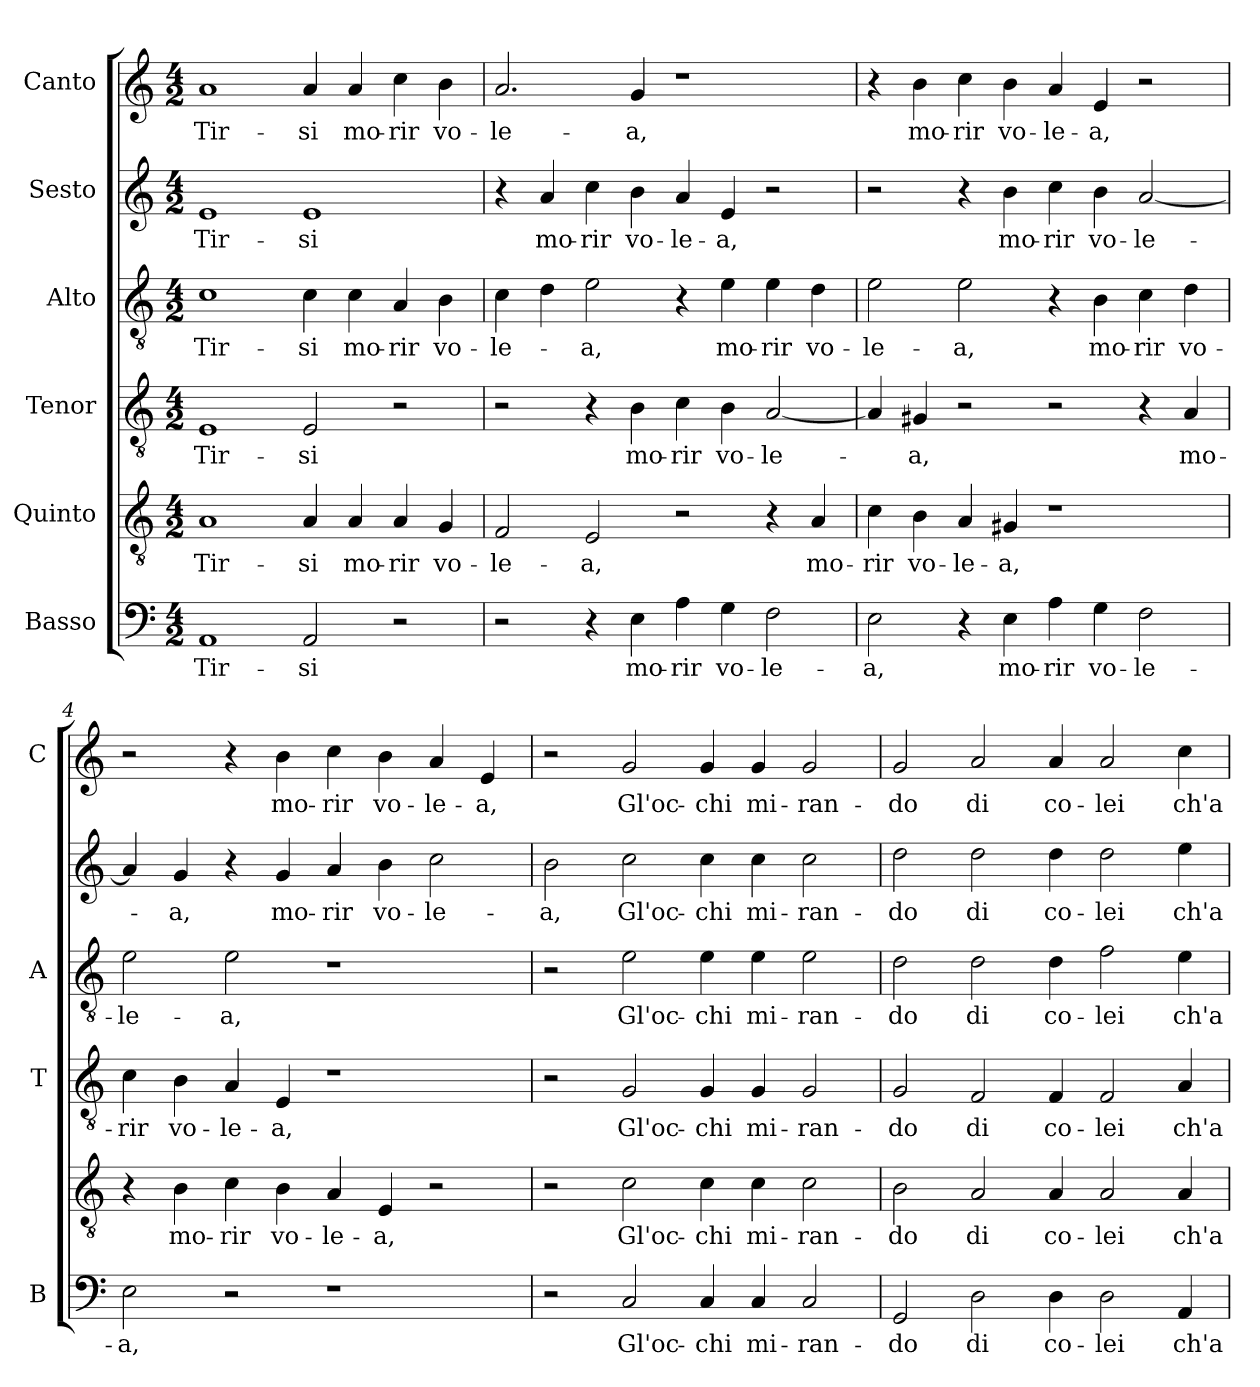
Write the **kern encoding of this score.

**kern	**text	**kern	**text	**kern	**text	**kern	**text	**kern	**text	**kern	**text
*part6	*part6	*part5	*part5	*part4	*part4	*part3	*part3	*part2	*part2	*part1	*part1
*staff6	*staff6	*staff5	*staff5	*staff4	*staff4	*staff3	*staff3	*staff2	*staff2	*staff1	*staff1
*I"Basso	*	*I"Quinto	*	*I"Tenor	*	*I"Alto	*	*I"Sesto	*	*I"Canto	*
*I'B	*	*	*	*I'T	*	*I'A	*	*	*	*I'C	*
*clefF4	*	*clefGv2	*	*clefGv2	*	*clefGv2	*	*clefG2	*	*clefG2	*
*k[]	*	*k[]	*	*k[]	*	*k[]	*	*k[]	*	*k[]	*
*C:	*	*C:	*	*C:	*	*C:	*	*C:	*	*C:	*
*M4/2	*	*M4/2	*	*M4/2	*	*M4/2	*	*M4/2	*	*M4/2	*
=1	=1	=1	=1	=1	=1	=1	=1	=1	=1	=1	=1
!	!LO:LY:b	!	!LO:LY:b	!	!LO:LY:b	!	!LO:LY:b	!	!LO:LY:b	!	!LO:LY:b
1AA	Tir-	1A	Tir-	1E	Tir-	1c	Tir-	1e	Tir-	1a	Tir-
!	!LO:LY:b	!	!LO:LY:b	!	!LO:LY:b	!	!LO:LY:b	!	!LO:LY:b	!	!LO:LY:b
2AA/	-si	4A/	-si	2E/	-si	4c\	-si	1e	-si	4a/	-si
!	!	!	!LO:LY:b	!	!	!	!LO:LY:b	!	!	!	!LO:LY:b
.	.	4A/	mo-	.	.	4c\	mo-	.	.	4a/	mo-
!	!	!	!LO:LY:b	!	!	!	!LO:LY:b	!	!	!	!LO:LY:b
2r	.	4A/	-rir	2r	.	4A/	-rir	.	.	4cc\	-rir
!	!	!	!LO:LY:b	!	!	!	!LO:LY:b	!	!	!	!LO:LY:b
.	.	4G/	vo-	.	.	4B\	vo-	.	.	4b\	vo-
=2	=2	=2	=2	=2	=2	=2	=2	=2	=2	=2	=2
!	!	!	!LO:LY:b	!	!	!	!LO:LY:b	!	!	!	!LO:LY:b
2r	.	2F/	-le-	2r	.	4c\	-le-	4r	.	2.a/	-le-
!	!	!	!	!	!	!	!	!	!LO:LY:b	!	!
.	.	.	.	.	.	4d\	.	4a/	mo-	.	.
!	!	!	!LO:LY:b	!	!	!	!LO:LY:b	!	!LO:LY:b	!	!
4r	.	2E/	-a,	4r	.	2e\	-a,	4cc\	-rir	.	.
!	!LO:LY:b	!	!	!	!LO:LY:b	!	!	!	!LO:LY:b	!	!LO:LY:b
4E\	mo-	.	.	4B\	mo-	.	.	4b\	vo-	4g/	-a,
!	!LO:LY:b	!	!	!	!LO:LY:b	!	!	!	!LO:LY:b	!	!
4A\	-rir	2r	.	4c\	-rir	4r	.	4a/	-le-	1r	.
!	!LO:LY:b	!	!	!	!LO:LY:b	!	!LO:LY:b	!	!LO:LY:b	!	!
4G\	vo-	.	.	4B\	vo-	4e\	mo-	4e/	-a,	.	.
!	!LO:LY:b	!	!	!	!LO:LY:b	!	!LO:LY:b	!	!	!	!
2F\	-le-	4r	.	[2A/	-le-	4e\	-rir	2r	.	.	.
!	!	!	!LO:LY:b	!	!	!	!LO:LY:b	!	!	!	!
.	.	4A/	mo-	.	.	4d\	vo-	.	.	.	.
=3	=3	=3	=3	=3	=3	=3	=3	=3	=3	=3	=3
!	!LO:LY:b	!	!LO:LY:b	!	!	!	!LO:LY:b	!	!	!	!
2E\	-a,	4c\	-rir	4A/]	.	2e\	-le-	2r	.	4r	.
!	!	!	!LO:LY:b	!	!LO:LY:b	!	!	!	!	!	!LO:LY:b
.	.	4B\	vo-	4G#X/	-a,	.	.	.	.	4b\	mo-
!	!	!	!LO:LY:b	!	!	!	!LO:LY:b	!	!	!	!LO:LY:b
4r	.	4A/	-le-	2r	.	2e\	-a,	4r	.	4cc\	-rir
!	!LO:LY:b	!	!LO:LY:b	!	!	!	!	!	!LO:LY:b	!	!LO:LY:b
4E\	mo-	4G#X/	-a,	.	.	.	.	4b\	mo-	4b\	vo-
!	!LO:LY:b	!	!	!	!	!	!	!	!LO:LY:b	!	!LO:LY:b
4A\	-rir	1r	.	2r	.	4r	.	4cc\	-rir	4a/	-le-
!	!LO:LY:b	!	!	!	!	!	!LO:LY:b	!	!LO:LY:b	!	!LO:LY:b
4G\	vo-	.	.	.	.	4B\	mo-	4b\	vo-	4e/	-a,
!	!LO:LY:b	!	!	!	!	!	!LO:LY:b	!	!LO:LY:b	!	!
2F\	-le-	.	.	4r	.	4c\	-rir	[2a/	-le-	2r	.
!	!	!	!	!	!LO:LY:b	!	!LO:LY:b	!	!	!	!
.	.	.	.	4A/	mo-	4d\	vo-	.	.	.	.
=4	=4	=4	=4	=4	=4	=4	=4	=4	=4	=4	=4
!	!LO:LY:b	!	!	!	!LO:LY:b	!	!LO:LY:b	!	!	!	!
2E\	-a,	4r	.	4c\	-rir	2e\	-le-	4a/]	.	2r	.
!	!	!	!LO:LY:b	!	!LO:LY:b	!	!	!	!LO:LY:b	!	!
.	.	4B\	mo-	4B\	vo-	.	.	4g/	-a,	.	.
!	!	!	!LO:LY:b	!	!LO:LY:b	!	!LO:LY:b	!	!	!	!
2r	.	4c\	-rir	4A/	-le-	2e\	-a,	4r	.	4r	.
!	!	!	!LO:LY:b	!	!LO:LY:b	!	!	!	!LO:LY:b	!	!LO:LY:b
.	.	4B\	vo-	4E/	-a,	.	.	4g/	mo-	4b\	mo-
!	!	!	!LO:LY:b	!	!	!	!	!	!LO:LY:b	!	!LO:LY:b
1r	.	4A/	-le-	1r	.	1r	.	4a/	-rir	4cc\	-rir
!	!	!	!LO:LY:b	!	!	!	!	!	!LO:LY:b	!	!LO:LY:b
.	.	4E/	-a,	.	.	.	.	4b\	vo-	4b\	vo-
!	!	!	!	!	!	!	!	!	!LO:LY:b	!	!LO:LY:b
.	.	2r	.	.	.	.	.	2cc\	-le-	4a/	-le-
!	!	!	!	!	!	!	!	!	!	!	!LO:LY:b
.	.	.	.	.	.	.	.	.	.	4e/	-a,
!!LO:LB:g=z
=5	=5	=5	=5	=5	=5	=5	=5	=5	=5	=5	=5
!	!	!	!	!	!	!	!	!	!LO:LY:b	!	!
2r	.	2r	.	2r	.	2r	.	2b\	-a,	2r	.
!	!LO:LY:b	!	!LO:LY:b	!	!LO:LY:b	!	!LO:LY:b	!	!LO:LY:b	!	!LO:LY:b
2C/	Gl'oc-	2c\	Gl'oc-	2G/	Gl'oc-	2e\	Gl'oc-	2cc\	Gl'oc-	2g/	Gl'oc-
!	!LO:LY:b	!	!LO:LY:b	!	!LO:LY:b	!	!LO:LY:b	!	!LO:LY:b	!	!LO:LY:b
4C/	-chi	4c\	-chi	4G/	-chi	4e\	-chi	4cc\	-chi	4g/	-chi
!	!LO:LY:b	!	!LO:LY:b	!	!LO:LY:b	!	!LO:LY:b	!	!LO:LY:b	!	!LO:LY:b
4C/	mi-	4c\	mi-	4G/	mi-	4e\	mi-	4cc\	mi-	4g/	mi-
!	!LO:LY:b	!	!LO:LY:b	!	!LO:LY:b	!	!LO:LY:b	!	!LO:LY:b	!	!LO:LY:b
2C/	-ran-	2c\	-ran-	2G/	-ran-	2e\	-ran-	2cc\	-ran-	2g/	-ran-
=6	=6	=6	=6	=6	=6	=6	=6	=6	=6	=6	=6
!	!LO:LY:b	!	!LO:LY:b	!	!LO:LY:b	!	!LO:LY:b	!	!LO:LY:b	!	!LO:LY:b
2GG/	-do	2B\	-do	2G/	-do	2d\	-do	2dd\	-do	2g/	-do
!	!LO:LY:b	!	!LO:LY:b	!	!LO:LY:b	!	!LO:LY:b	!	!LO:LY:b	!	!LO:LY:b
2D\	di	2A/	di	2F/	di	2d\	di	2dd\	di	2a/	di
!	!LO:LY:b	!	!LO:LY:b	!	!LO:LY:b	!	!LO:LY:b	!	!LO:LY:b	!	!LO:LY:b
4D\	co-	4A/	co-	4F/	co-	4d\	co-	4dd\	co-	4a/	co-
!	!LO:LY:b	!	!LO:LY:b	!	!LO:LY:b	!	!LO:LY:b	!	!LO:LY:b	!	!LO:LY:b
2D\	-lei	2A/	-lei	2F/	-lei	2f\	-lei	2dd\	-lei	2a/	-lei
!	!LO:LY:b	!	!LO:LY:b	!	!LO:LY:b	!	!LO:LY:b	!	!LO:LY:b	!	!LO:LY:b
4AA/	ch'a-	4A/	ch'a-	4A/	ch'a-	4e\	ch'a-	4ee\	ch'a-	4cc\	ch'a-
=	=	=	=	=	=	=	=	=	=	=	=
*-	*-	*-	*-	*-	*-	*-	*-	*-	*-	*-	*-
